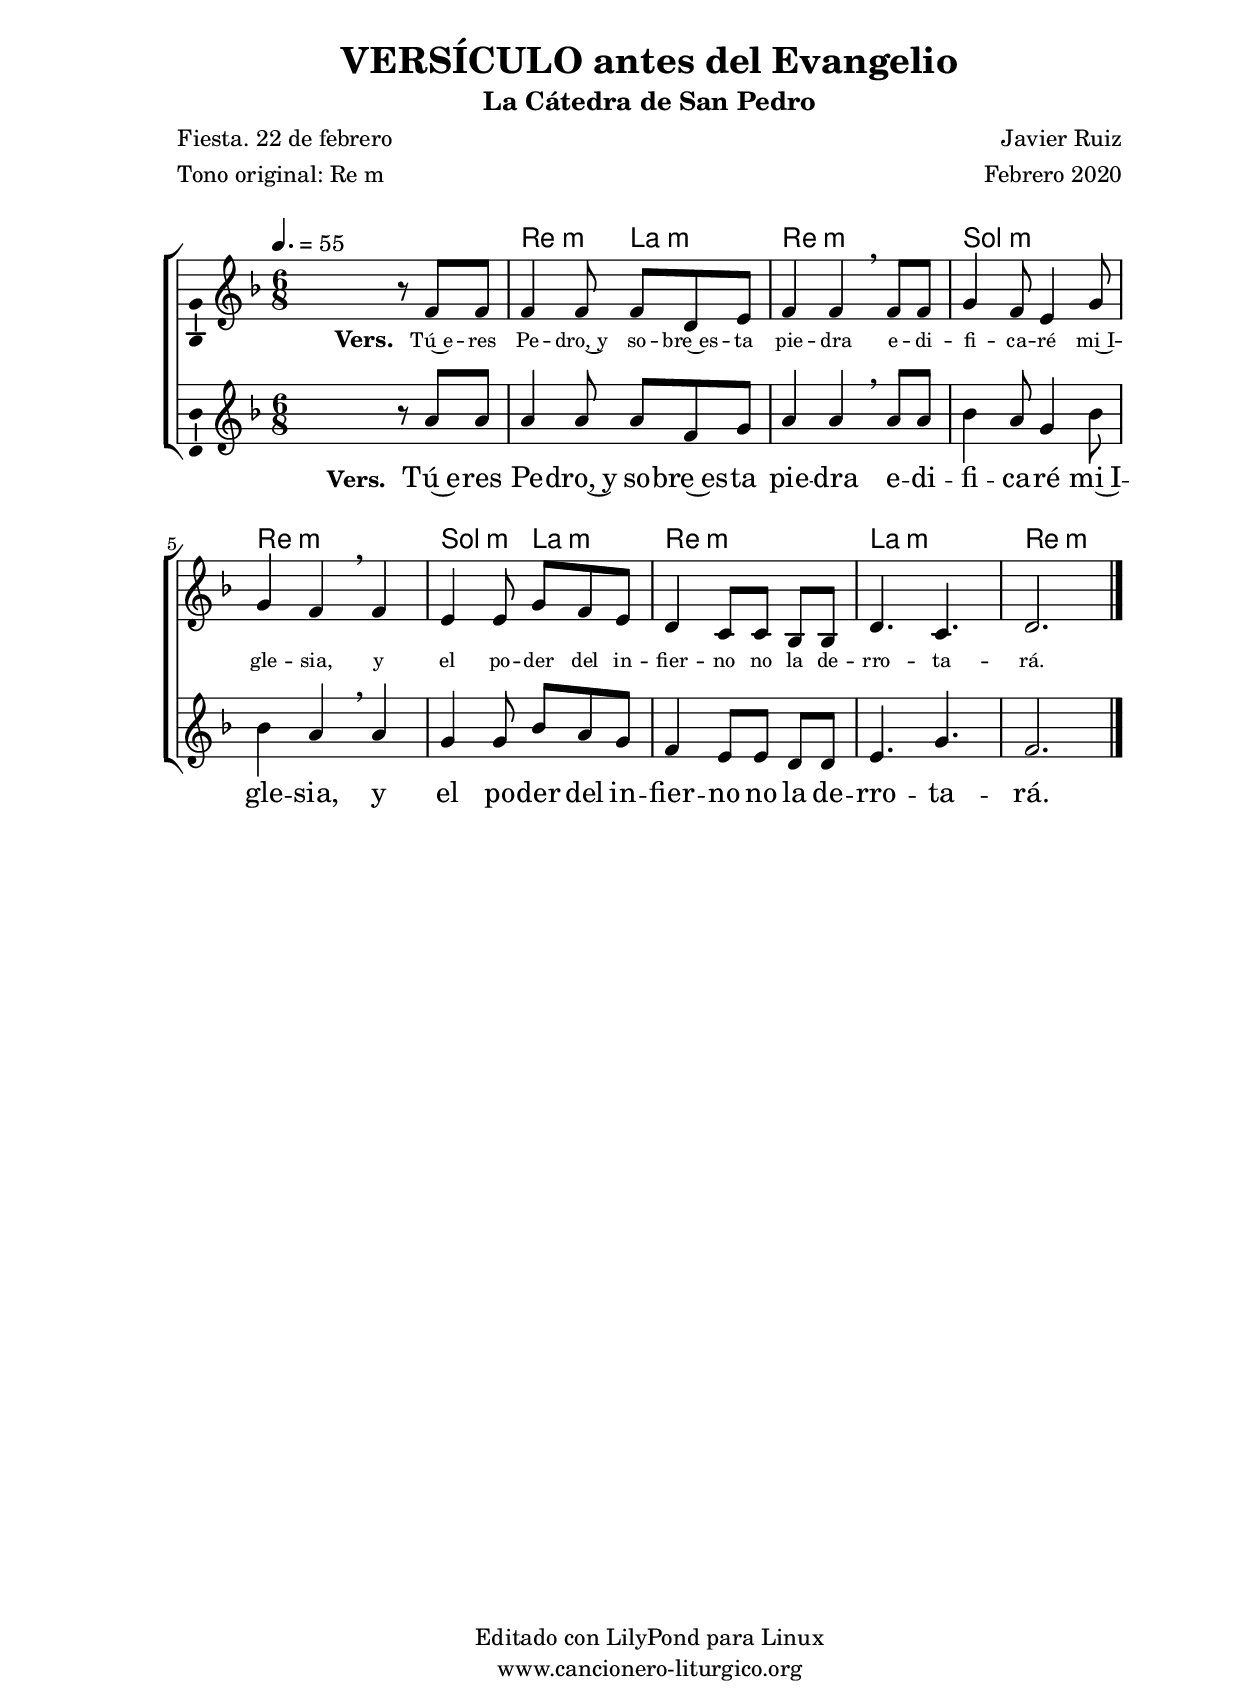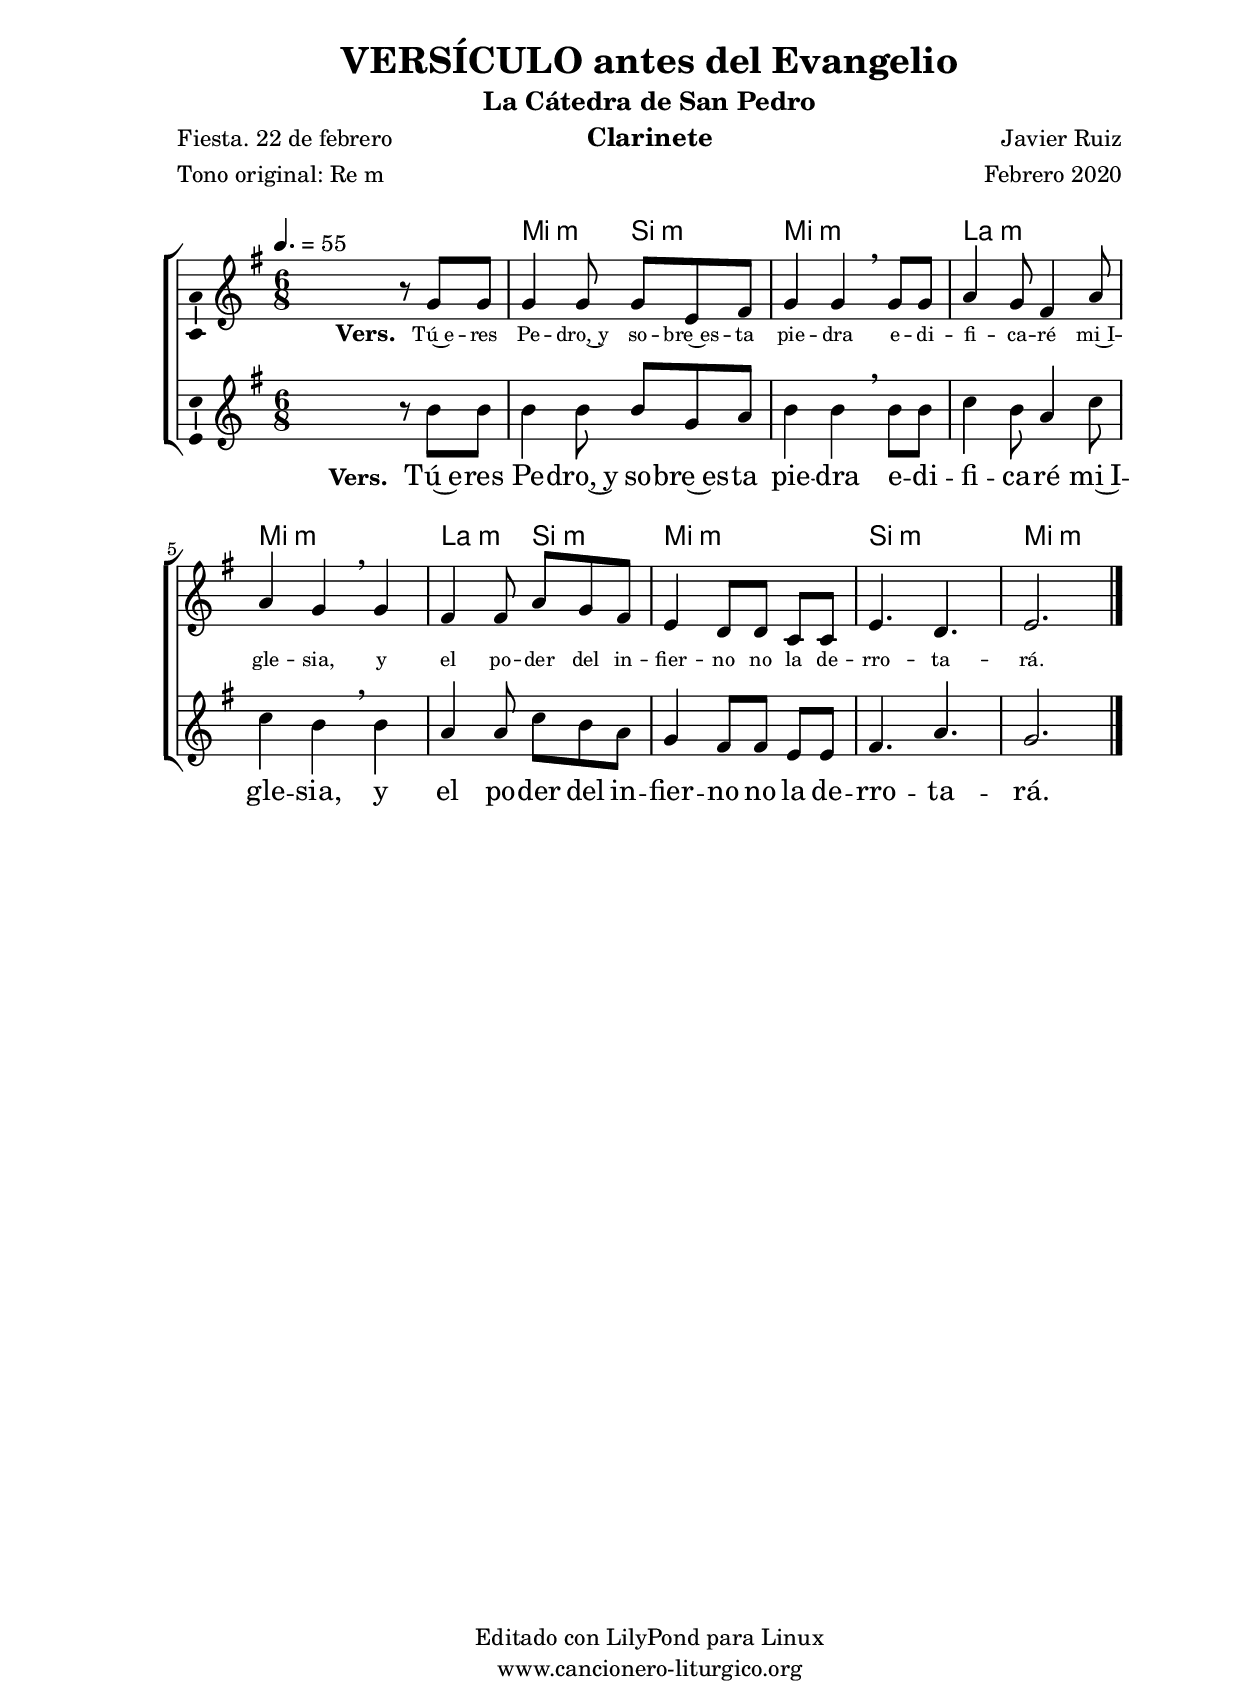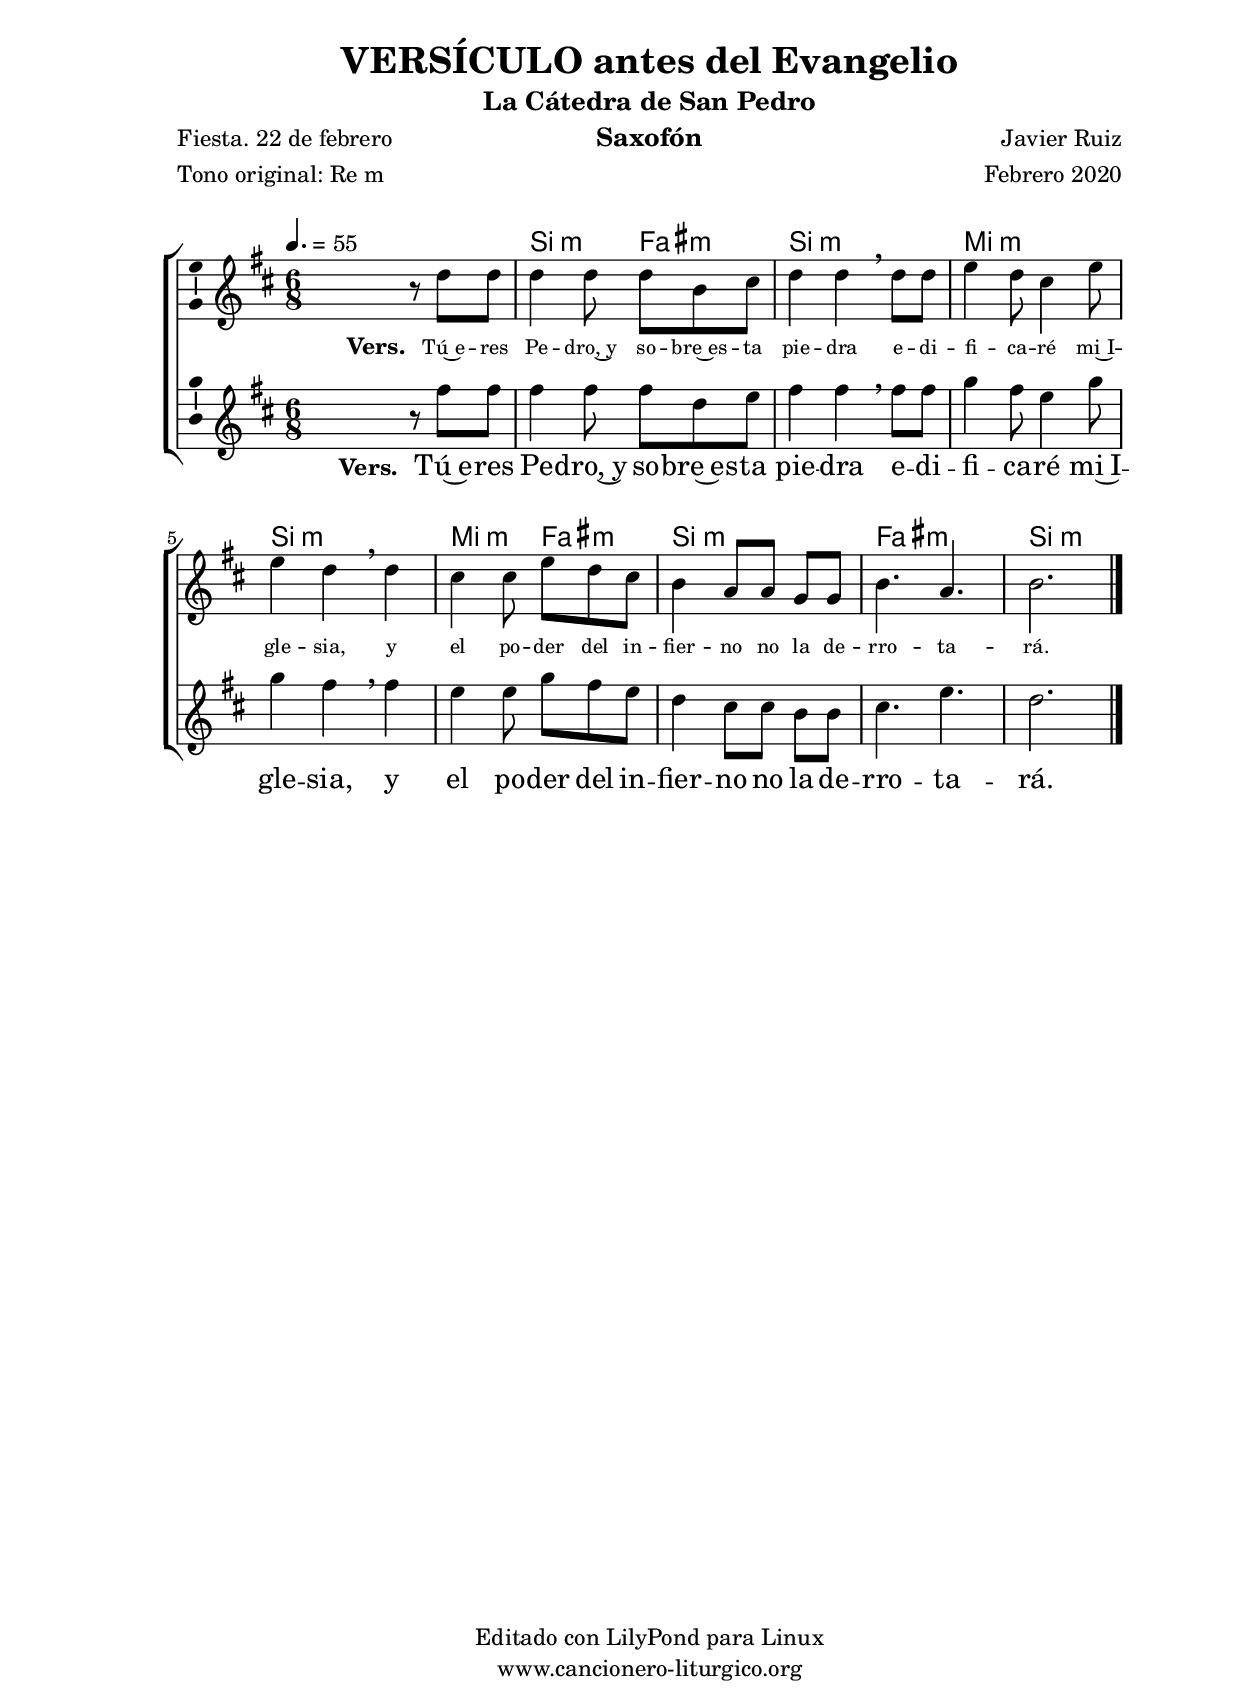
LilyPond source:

%
%para convertir .midi en .wav:
%timidity filename.midi -Ow -o finename.wav
%
%
%Para convertir de .wav a .mp3:
%lame -h -m j filename.wav
%
%
%para escuchar el midi:
%timidity nombrefichero.midi
%


%versión de lilypond para la que se ha escrito esta partitura:
\version "2.16.0"

	%Tamaño papel
	#(set-default-paper-size "a4")
	%Tamaño partitura
	#(set-global-staff-size 20)
	%No responde al pulsar sobre una nota
	#(ly:set-option 'point-and-click #f)

%parámetros del encabezamiento:
\header {
	title = "VERSÍCULO antes del Evangelio"
	subtitle = "La Cátedra de San Pedro"
	composer = "Javier Ruiz"
	poet = "Fiesta. 22 de febrero"
	meter = "Tono original: Re m"
	arranger = "Febrero 2020"
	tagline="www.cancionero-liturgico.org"
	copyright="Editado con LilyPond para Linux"
	}

%parámetros asociados al papel:
\paper  {
	oddHeaderMarkup = \markup {\fill-line { \on-the-fly #not-first-page \fromproperty #'header:title \on-the-fly #not-first-page \fromproperty #'header:composer }}
	evenHeaderMarkup = \markup {\fill-line { \fromproperty #'header:composer \fromproperty #'header:title }}
	#(set-paper-size "a4")
	print-page-number = ##f
	first-page-number = 1
	print-first-page-number = ##f
%	head-separation = 3.0 \cm
	top-margin = 1.5 \cm
%	top-margin = 2.0 \cm
%%%	bottom-margin = 0.5\cm
	bottom-margin = 0.2\cm
	left-margin = 3.0 \cm
	line-width = 16.0 \cm 
	indent = 0\mm
	interscoreline = 2.\mm
	between-system-space = 15\mm
%	para que las partituras no llenen la hoja:
	ragged-bottom = ##t
%	idem para la última hoja:
	ragged-last-bottom = ##f
%	para que las partituras llenen el ancho del papel:
	ragged-last = ##f
	after-title-space = 2.5 \cm
%page-count=2
system-count=2

	%Flexible Vertical Spacing
%	markup-markup-spacing =
%	#'((basic-distance . 15) (minimum-distance . 15) (padding . 3))
	markup-system-spacing =
	#'((basic-distance . 15) (minimum-distance . 15) (padding . 3))
	system-system-spacing =
	#'((basic-distance . 15) (minimum-distance . 15) (padding . 3))
	score-system-spacing =
	#'((basic-distance . 15) (minimum-distance . 15) (padding . 5))
%	top-system-spacing = % header
%	#'((basic-distance . 8) (minimum-distance . 0) (padding . 0))
%	top-markup-spacing =
%	#'((basic-distance . 20) (minimum-distance . 20) (padding . 0))
	last-bottom-spacing = % footer
	#'((basic-distance . 5) (minimum-distance . 5) (padding . 0))
%	score-markup-spacing =
%	#'((basic-distance . 16) (minimum-distance . 13) (padding . 0))

	}


%parámetros que afectan a toda la partitura:
global =  {
	%clave de sol (G):
	\clef G
	%armadura:
%	\transpose ees f
	\key d \minor
	\tempo 4.=55
	\set Score.tempoHideNote = ##f
	}


acordes = {
	\italianChords
	\chordmode {
%	\transpose ees f
{

s2.
d4.:m a:m d2.:m g:m d:m g4.:m a:m d2.:m a2.:m d2.:m

	}
	}
}


melodiatrompeta = 
%	\transpose ees f
{

	\relative c''{
	\time 6/8

s4. r4.
r2.
f4 a g8 f
e4. g
f2.
r2.
d4 f e8 d
c4. e
f2.

}
	\bar "|."
	}


melodiatres = 
%	\transpose ees f
{

	\relative c''{
	\time 6/8

s4 s8 r8 f,8 f
f4 f8 f d e
f4 f \breathe f8 f
g4 f8 e4 g8
g4 f \breathe f
e4 e8 g f e
d4 c8 [c] \noBeam bes [bes]
d4. c
d2.

}

	\bar "|."
	}


melodiabajo = 
%	\transpose ees f
{

	%clave de fa (F):
	\clef F

	\relative c{
	\time 6/8

s4. r4 r8
d4 d8 a'4 a8
d,4 d e8 d
g4 g8 g f e
f4 e d
bes4 bes8 c4 c8
d4 d g8 f
e4 f8 g f e
d2.

}
	\bar "|."
	}


melodia = 
%	\transpose ees f
{

	\relative c'{
	\time 6/8

s4 s8 r8 a'8 a
a4 a8 a f g
a4 a \breathe a8 a
bes4 a8 g4 bes8
bes4 a \breathe a4
g4 g8 bes a g
f4 e8 [e] \noBeam d d
e4. g
f2.

}
	\bar "|."
	}


texto = \lyricmode {
\set stanza =#"Vers. " Tú~e -- res Pe -- dro,~y so -- bre~es -- ta pie -- dra
e -- di -- fi -- ca -- ré mi~I -- gle -- sia,
y el po -- der del in -- fier -- no no la de -- rro -- ta -- rá.

	}

textotres = \lyricmode {
\override LyricText #'font-size = #-1
\set stanza =#"Vers. " Tú~e -- res Pe -- dro,~y so -- bre~es -- ta pie -- dra
e -- di -- fi -- ca -- ré mi~I -- gle -- sia,
y el po -- der del in -- fier -- no no la de -- rro -- ta -- rá.

	}


acordesStaff = \context ChordNames = acordesStaff <<
	\set Staff.midiInstrument = #"choir aahs"
	\set Staff.midiMinimumVolume = #0.3
	\set Staff.midiMaximumVolume = #0.5
	\set chordChanges = ##f
	\acordes
	>>

voztrompetaStaff = \context Voice = voztrompetaStaff
<<
	\override Staff.StaffSymbol #'staff-space = #(magstep -0.35)
	\set Staff.midiInstrument = #"trumpet"
	\set Staff.midiMinimumVolume = #0.4
	\set Staff.midiMaximumVolume = #0.6
	\global
	\melodiatrompeta
	>>

voztresStaff = \context Voice = voztresStaff
\with {\consists "Ambitus_engraver"}
<<
%	\override Staff.StaffSymbol #'staff-space = #(magstep -0.35)
	\set Staff.midiInstrument = #"violin"
	\set Staff.midiMinimumVolume = #0.6
	\set Staff.midiMaximumVolume = #0.8
	\global
	\relative c' \melodiatres
	>>

vozStaff = \context Voice = vozStaff
\with {\consists "Ambitus_engraver"}
<<
%	\set Staff.instrumentName = ""
%	\set Staff.shortInstrumentName = ""
%	\set Staff.midiInstrument = #"clarinet"
%	\set Staff.midiInstrument = #"cello"
	\set Staff.midiInstrument = #"flute"
%	\set Staff.midiInstrument = #"electric guitar (jazz)"
%	\set Staff.midiInstrument = #"english horn"
%	\set Staff.midiInstrument = #"violin"
%	\set Staff.midiInstrument = #"glockenspiel"
	\set Staff.midiMinimumVolume = #0.8
	\set Staff.midiMaximumVolume = #1.0
	\global
	\melodia
	>>

vozbajoStaff = \context Voice = vozbajoStaff
<<
	\override Staff.StaffSymbol #'staff-space = #(magstep -0.35)
	\set Staff.midiInstrument = #"english horn"
	\set Staff.midiMinimumVolume = #0.6
	\set Staff.midiMaximumVolume = #0.8
	\global
	\melodiabajo
	>>

textoStaff = \context Lyrics = textoStaff <<
	\lyricsto vozStaff \texto
	>>

textotresStaff = \context Lyrics = textotresStaff <<
	\lyricsto voztresStaff \textotres
	>>


\book {
	\score {
		<<
		\context ChoirStaff {
%			\override StaffGroup.SystemStartBracket #'collapse-height = #1
%			\override Score.SystemStartBar #'collapse-height = #1
			<<
			\acordesStaff
%			\voztrompetaStaff
			\voztresStaff
			\textotresStaff
			\vozStaff
			\textoStaff
%			\vozbajoStaff
			>>
			}
		>>
		\layout {
	    		\context {
				\Lyrics
				\override LyricText #'font-size = #2
				}
	   		 \context {
				\Score
				\override StaffSymbol #'staff-space = #(magstep +3)
				}
			}
		}
	\score {
		\unfoldRepeats
		<<
		\context ChoirStaff {
			<<
			\acordesStaff
			\voztrompetaStaff
			\voztresStaff
			\vozStaff
			\vozbajoStaff
			>>
			}
		>>
		\midi {
	  		\context {
	  			\Score
				tempoWholesPerMinute = #(ly:make-moment 70 4)
				}
			}
		}
	}

%Partitura para clarinete
#(define output-suffix "C")
\book {
	\header{
		instrument = "Clarinete"
		}
	\score {
		<<
		\context ChoirStaff {
%			\override StaffGroup.SystemStartBracket #'collapse-height = #1
%			\override Score.SystemStartBar #'collapse-height = #1
\transpose c d
			<<
			\acordesStaff
%			\voztrompetaStaff
			\voztresStaff
			\textotresStaff
			\vozStaff
			\textoStaff
%			\vozbajoStaff
			>>
			}
		>>
		\layout {
	    		\context {
				\Lyrics
				\override LyricText #'font-size = #2
				}
	   		 \context {
				\Score
				\override StaffSymbol #'staff-space = #(magstep +3)
				}
			}
		}
	}

%Partitura para saxofón
#(define output-suffix "S")
\book {
	\header{
		instrument = "Saxofón"
		}
	\score {
		<<
		\context ChoirStaff {
%			\override StaffGroup.SystemStartBracket #'collapse-height = #1
%			\override Score.SystemStartBar #'collapse-height = #1
\transpose c a
			<<
			\acordesStaff
%			\voztrompetaStaff
			\voztresStaff
			\textotresStaff
			\vozStaff
			\textoStaff
%			\vozbajoStaff
			>>
			}
		>>
		\layout {
	    		\context {
				\Lyrics
				\override LyricText #'font-size = #2
				}
	   		 \context {
				\Score
				\override StaffSymbol #'staff-space = #(magstep +3)
				}
			}
		}
	}


